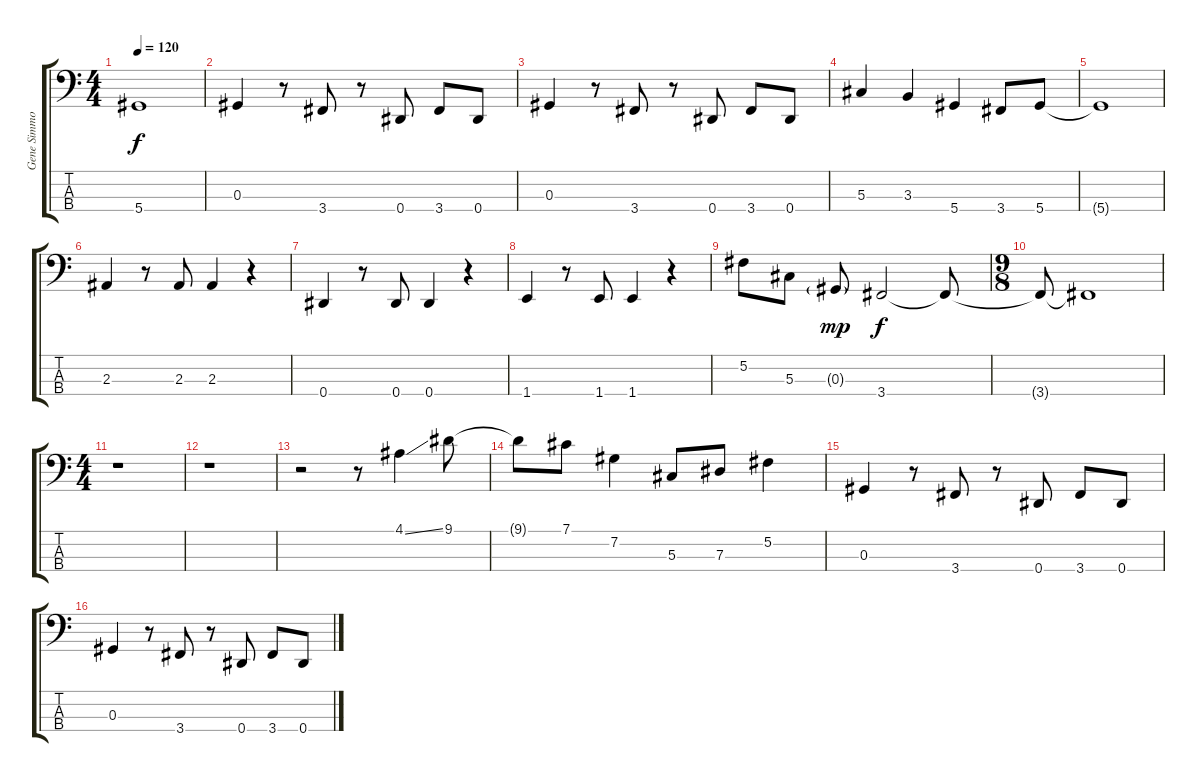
\track ("Gene Simmons" "Gene Simmo") {instrument electricbasspick}
\staff {score tabs}
\tuning (Gb2 Db2 Ab1 Eb1) {hide}
\ts (4 4)
\tempo 120
\clef f4
\ks c
5.4{t}.1{dy f} |
0.3.4 r.8 3.4.8 r.8 0.4.8 3.4.8 0.4.8 |
0.3.4 r.8 3.4.8 r.8 0.4.8 3.4.8 0.4.8 |
5.3.4 3.3.4 5.4.4 3.4.8 5.4.8 |
5.4{t}.1 |
2.3.4 r.8 2.3.8 2.3.4 r.4 |
0.4.4 r.8 0.4.8 0.4.4 r.4 |
1.4.4 r.8 1.4.8 1.4.4 r.4 |
5.2.8 5.3.8 0.3{g}.8{dy mp} 3.4.2{dy f} 3.4{t}.8 |
\ts (9 8)
3.4{t}.8 3.4{t}.1 |
\ts (4 4)
r.1 |
r.1 |
r.2 r.8 4.1{ss}.4 9.1.8 |
9.1{t}.8 7.1.8 7.2.4 5.3.8 7.3.8 5.2.4 |
0.3.4 r.8 3.4.8 r.8 0.4.8 3.4.8 0.4.8 |
0.3.4 r.8 3.4.8 r.8 0.4.8 3.4.8 0.4.8
